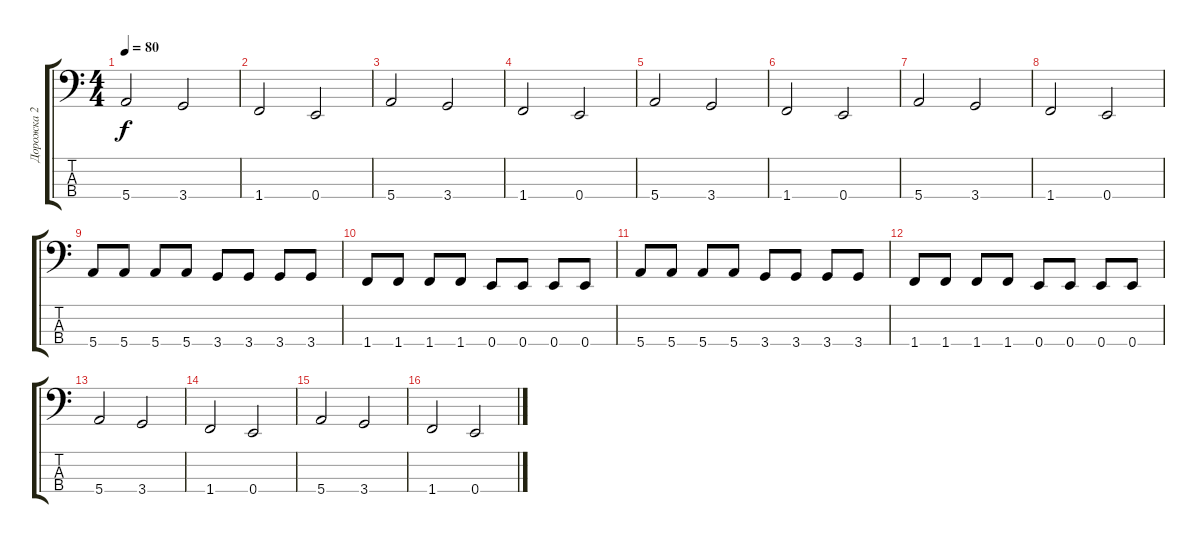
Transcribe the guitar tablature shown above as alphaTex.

\track ("Дорожка 2" "Дорожка 2") {instrument electricbasspick}
\staff {score tabs}
\tuning (G2 D2 A1 E1) {hide}
\ts (4 4)
\tempo 80
\clef f4
\ks c
5.4.2{dy f} 3.4.2 |
1.4.2 0.4.2 |
5.4.2 3.4.2 |
1.4.2 0.4.2 |
5.4.2 3.4.2 |
1.4.2 0.4.2 |
5.4.2 3.4.2 |
1.4.2 0.4.2 |
5.4.8 5.4.8 5.4.8 5.4.8 3.4.8 3.4.8 3.4.8 3.4.8 |
1.4.8 1.4.8 1.4.8 1.4.8 0.4.8 0.4.8 0.4.8 0.4.8 |
5.4.8 5.4.8 5.4.8 5.4.8 3.4.8 3.4.8 3.4.8 3.4.8 |
1.4.8 1.4.8 1.4.8 1.4.8 0.4.8 0.4.8 0.4.8 0.4.8 |
5.4.2 3.4.2 |
1.4.2 0.4.2 |
5.4.2 3.4.2 |
1.4.2 0.4.2
